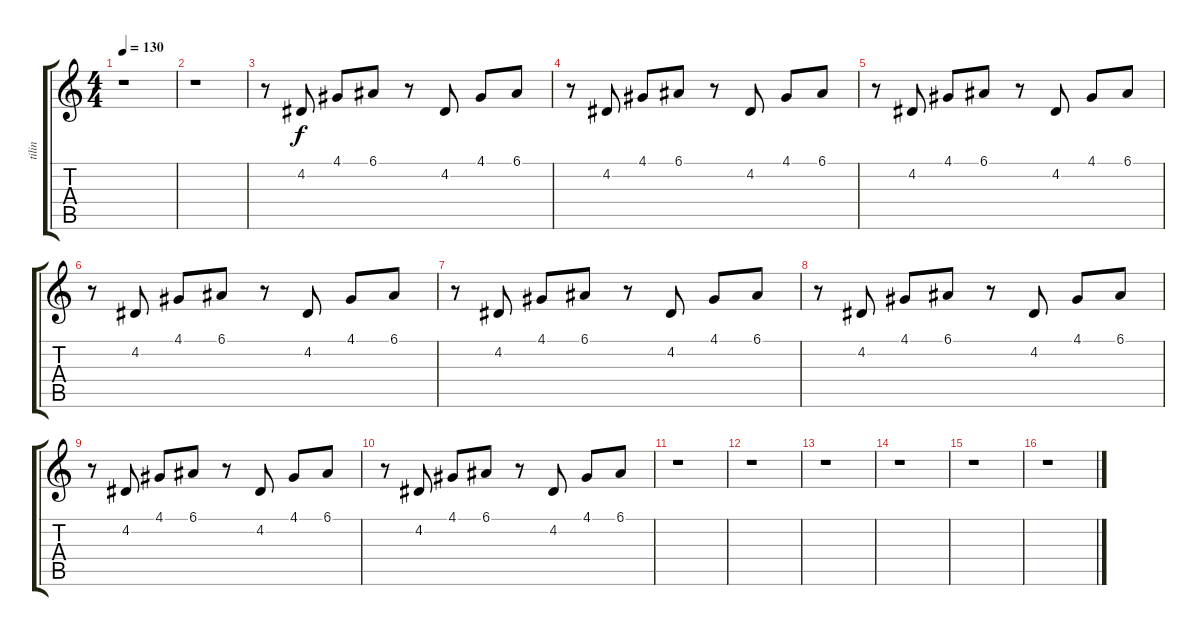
\track ("tilin" "tilin") {instrument synthdrum}
\staff {score tabs}
\tuning (E4 B3 G3 D3 A2 E2) {hide}
\ts (4 4)
\tempo 130
\clef g2
\ks c
r.1{dy f} |
r.1 |
r.8 4.2.8 4.1.8 6.1.8 r.8 4.2.8 4.1.8 6.1.8 |
r.8 4.2.8 4.1.8 6.1.8 r.8 4.2.8 4.1.8 6.1.8 |
r.8 4.2.8 4.1.8 6.1.8 r.8 4.2.8 4.1.8 6.1.8 |
r.8 4.2.8 4.1.8 6.1.8 r.8 4.2.8 4.1.8 6.1.8 |
r.8 4.2.8 4.1.8 6.1.8 r.8 4.2.8 4.1.8 6.1.8 |
r.8 4.2.8 4.1.8 6.1.8 r.8 4.2.8 4.1.8 6.1.8 |
r.8 4.2.8 4.1.8 6.1.8 r.8 4.2.8 4.1.8 6.1.8 |
r.8 4.2.8 4.1.8 6.1.8 r.8 4.2.8 4.1.8 6.1.8 |
r.1 |
r.1 |
r.1 |
r.1 |
r.1 |
r.1
